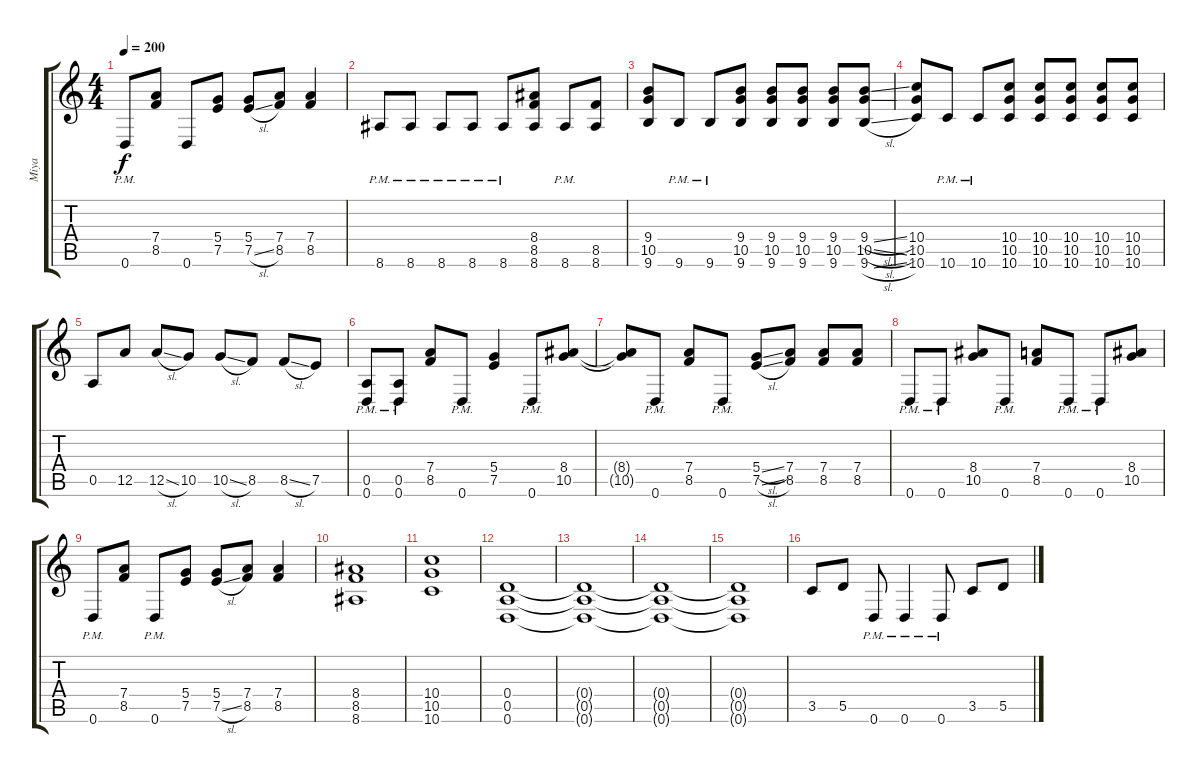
\track ("Miya" "Miya") {instrument overdrivenguitar}
\staff {score tabs}
\tuning (E4 B3 G3 D3 A2 D2) {hide}
\ts (4 4)
\tempo 200
\clef g2
\ks c
0.6{pm}.8{dy f} (7.4 8.5).8 0.6.8 (5.4 7.5).8 (5.4 7.5{sl}).8 (7.4 8.5).8 (7.4 8.5).4 |
8.6{pm}.8 8.6{pm}.8 8.6{pm}.8 8.6{pm}.8 8.6{pm}.8 (8.4 8.5 8.6).8 8.6{pm}.8 (8.5 8.6).8 |
(9.4 10.5 9.6).8 9.6{pm}.8 9.6{pm}.8 (9.4 10.5 9.6).8 (9.4 10.5 9.6).8 (9.4 10.5 9.6).8 (9.4 10.5 9.6).8 (9.4{sl} 10.5{sl} 9.6{sl}).8 |
(10.4 10.5 10.6).8 10.6{pm}.8 10.6{pm}.8 (10.4 10.5 10.6).8 (10.4 10.5 10.6).8 (10.4 10.5 10.6).8 (10.4 10.5 10.6).8 (10.4 10.5 10.6).8 |
0.5.8 12.5.8 12.5{sl}.8 10.5.8 10.5{sl}.8 8.5.8 8.5{sl}.8 7.5.8 |
(0.5{pm} 0.6{pm}).8 (0.5{pm} 0.6{pm}).8 (7.4 8.5).8 0.6{pm}.8 (5.4 7.5).4 0.6{pm}.8 (8.4 10.5).8 |
(8.4{t} 10.5{t}).8 0.6{pm}.8 (7.4 8.5).8 0.6{pm}.8 (5.4{sl} 7.5{sl}).8 (7.4 8.5).8 (7.4 8.5).8 (7.4 8.5).8 |
0.6{pm}.8 0.6{pm}.8 (8.4 10.5).8 0.6{pm}.8 (7.4 8.5).8 0.6{pm}.8 0.6{pm}.8 (8.4 10.5).8 |
0.6{pm}.8 (7.4 8.5).8 0.6{pm}.8 (5.4 7.5).8 (5.4 7.5{sl}).8 (7.4 8.5).8 (7.4 8.5).4 |
(8.4 8.5 8.6).1 |
(10.4 10.5 10.6).1 |
(0.4 0.5 0.6).1 |
(0.4{t} 0.5{t} 0.6{t}).1 |
(0.4{t} 0.5{t} 0.6{t}).1 |
(0.4{t} 0.5{t} 0.6{t}).1 |
3.5.8 5.5.8 0.6{pm}.8 0.6{pm}.4 0.6{pm}.8 3.5.8 5.5.8
